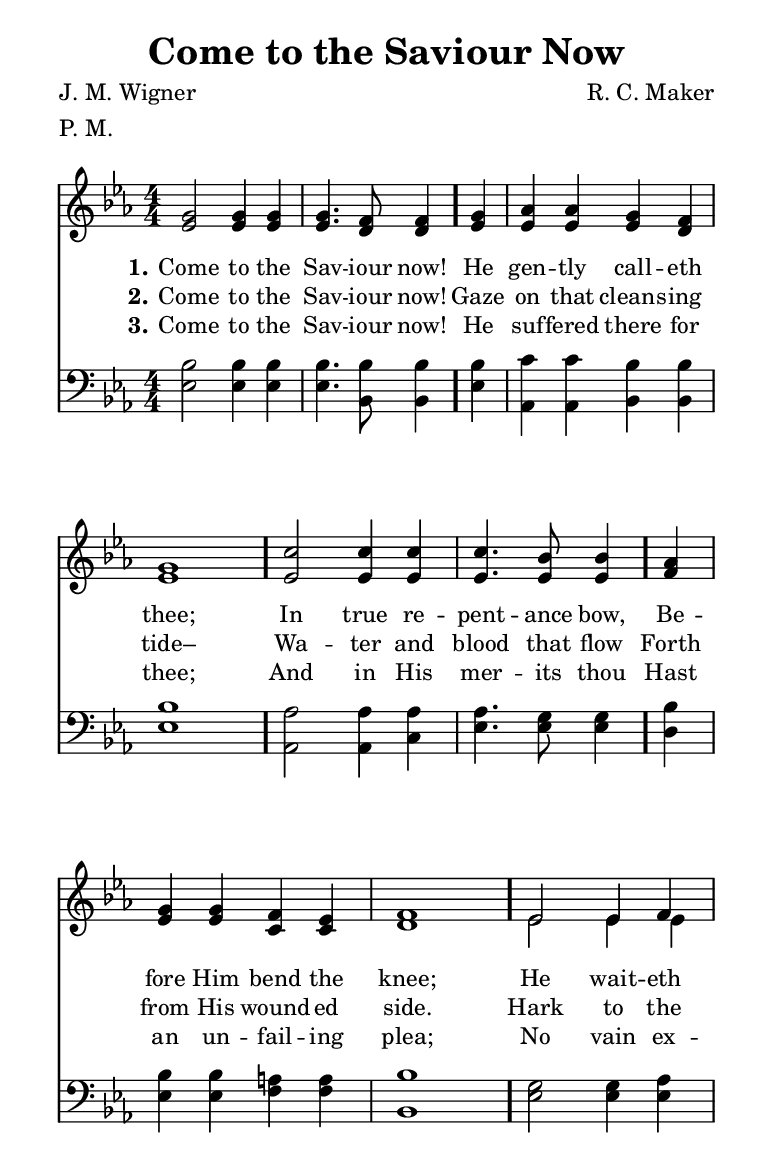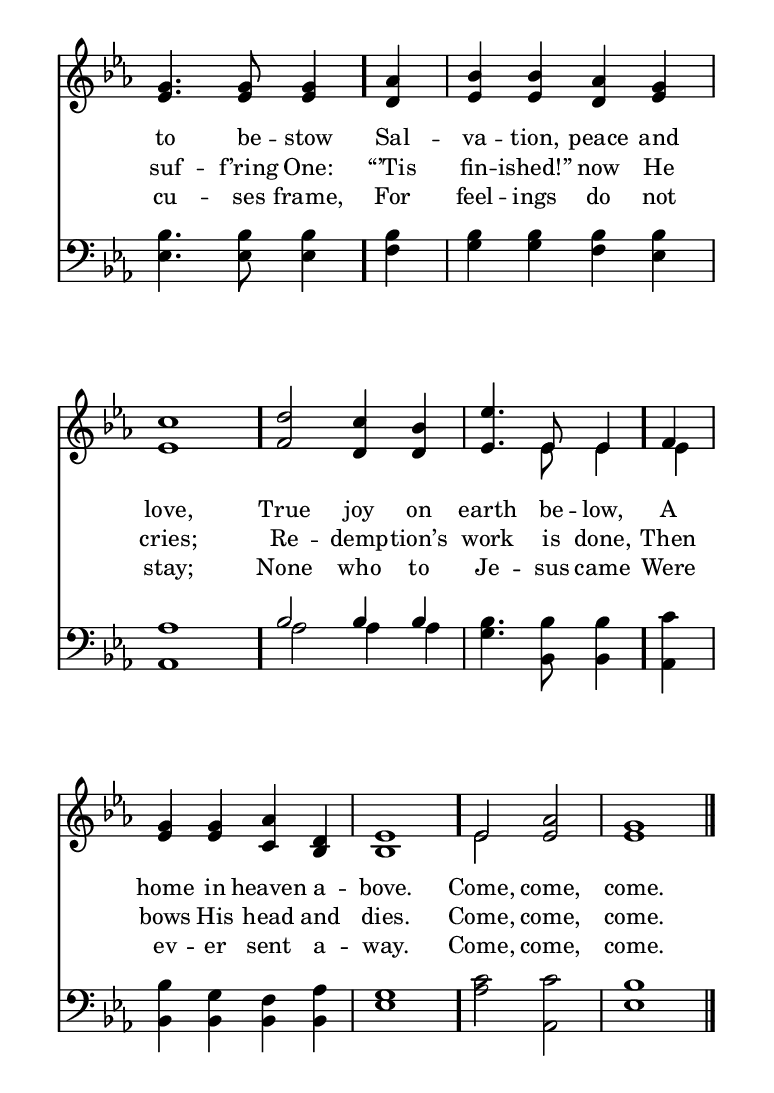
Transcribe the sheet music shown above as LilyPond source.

\include "common/global.ily"
\paper {
  \include "common/paper.ily"
}

\header{
  %gospel
  hymnnumber = "73"
  title = "Come to the Saviour Now"
  tunename = "Maker"
  meter = "P. M."
  poet = "J. M. Wigner"
  composer = "R. C. Maker"
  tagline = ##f
}

% for fermata in MIDI
ta = { \tempo 4=104 }
tb = { \tempo 4=52  }

patternAA = { c2 c4 c4 | c4. c8 c4 }
patternBA = { c4 | c4 c4 c4 c4 | c1 }
patternCA = { c4 | c4 c4 c4 c4 | c1 }
patternDA = { c2 c2 | c1 }

global = {
  \include "common/overrides.ily"
  \override Staff.TimeSignature.style = #'numbered
  \time 4/4
  \override Score.MetronomeMark.transparent = ##t % hide all fermata changes too
  \ta
  \key ees \major
  \autoBeamOff
}

notesSoprano = {
\global
\relative c'' {

  \changePitch \patternAA { g g g | g f f }
  \changePitch \patternBA { g | aes aes g f | g }
  \changePitch \patternAA { c c c | c bes bes }
  \changePitch \patternBA { aes | g g f ees | f }

  \changePitch \patternAA { ees ees f | g g g }
  \changePitch \patternCA { aes | bes bes aes g | c }
  \changePitch \patternAA { d c bes | ees ees, ees }
  \changePitch \patternCA { f | g g aes d, | ees }
  \changePitch \patternDA { ees aes | g }

  \bar "|."

}
}

notesAlto = {
\global
\relative e' {

  \changePitch \patternAA { ees ees ees | ees d d }
  \changePitch \patternBA { ees | ees ees ees d | ees }
  \changePitch \patternAA { ees ees ees | ees ees ees }
  \changePitch \patternBA { f | ees ees c c | d }

  \changePitch \patternAA { ees ees ees | ees ees ees }
  \changePitch \patternCA { d | ees ees d ees | ees }
  \changePitch \patternAA { f d d | ees ees ees }
  \changePitch \patternCA { ees | ees ees c bes | bes }
  \changePitch \patternDA { ees ees | ees }

}
}

notesTenor = {
\global
\relative a {

  \changePitch \patternAA { bes bes bes | bes bes bes }
  \changePitch \patternBA { bes | c c bes bes | bes }
  \changePitch \patternAA { aes aes aes | aes g g }
  \changePitch \patternBA { bes | bes bes a a | bes }

  \changePitch \patternAA { g g aes | bes bes bes }
  \changePitch \patternCA { bes | bes bes bes bes | aes }
  \changePitch \patternAA { bes bes bes | bes bes bes }
  \changePitch \patternCA { c | bes g f aes | g }
  \changePitch \patternDA { c c | bes }

}
}

notesBass = {
\global
\relative f {

  \changePitch \patternAA { ees ees ees | ees bes bes }
  \changePitch \patternBA { ees | aes, aes bes bes | ees }
  \changePitch \patternAA { aes, aes c | ees ees ees }
  \changePitch \patternBA { d | ees ees f f | bes, }

  \changePitch \patternAA { ees ees ees | ees ees ees }
  \changePitch \patternCA { f | g g f ees | aes, }
  \changePitch \patternAA { aes' aes aes | g bes, bes }
  \changePitch \patternCA { aes | bes bes bes bes | ees }
  \changePitch \patternDA { aes aes, | ees' }

}
}

wordsA = \lyricmode {
\set stanza = "1."

Come to the Sav -- iour now! \bar "."
He gen -- tly call -- eth thee; \bar "." \eogbreak
In true re -- pent -- ance bow, \bar "."
Be -- fore Him bend the knee; \bar "." \eogbreak
He wait -- eth to be -- stow \bar "."
Sal -- va -- tion, peace and love, \bar "."
True joy on earth be -- low, \bar "."
A home in heaven a -- bove. \bar "."
Come, come, come. \bar "."

}

wordsB = \lyricmode {
\set stanza = "2."

Come to the Sav -- iour now!
Gaze on that cleans -- ing tide–
Wa -- ter and blood that flow
Forth from His wound -- ed side.
Hark to the suf -- f’ring One:
“’Tis fin -- ished!” now He cries;
Re -- demp -- tion’s work is done,
Then bows His head and dies.
Come, come, come.

}

wordsC = \lyricmode {
\set stanza = "3."

Come to the Sav -- iour now!
He suf -- fered there for thee;
And in His mer -- its thou
Hast an un -- fail -- ing plea;
No vain ex -- cu -- ses frame,
For feel -- ings do not stay;
None who to Je -- sus came
Were ev -- er sent a -- way.
Come, come, come.

}

\score {
  \context ChoirStaff <<
    \context Staff = upper <<
      \set Staff.autoBeaming = ##f
      \set ChoirStaff.systemStartDelimiter = #'SystemStartBar
      \set ChoirStaff.printPartCombineTexts = ##f
      \partcombine #'(2 . 9) \notesSoprano \notesAlto
      \context NullVoice = sopranos { \voiceOne << \notesSoprano >> }
      \context NullVoice = altos { \voiceTwo << \notesAlto >> }
      \context Lyrics = one   \lyricsto sopranos \wordsA
      \context Lyrics = two   \lyricsto sopranos \wordsB
      \context Lyrics = three \lyricsto sopranos \wordsC
    >>
    \context Staff = men <<
      \set Staff.autoBeaming = ##f
      \clef bass
      \set ChoirStaff.printPartCombineTexts = ##f
      \partcombine #'(2 . 9) \notesTenor \notesBass
      \context NullVoice = tenors { \voiceOne << \notesTenor >> }
      \context NullVoice = basses { \voiceTwo << \notesBass >> }
    >>
  >>
  \layout {
    \include "common/layout.ily"
  }
  \midi{
    \include "common/midi.ily"
  }
}

\version "2.19.49"  % necessary for upgrading to future LilyPond versions.

% vi:set et ts=2 sw=2 ai nocindent syntax=lilypond:
